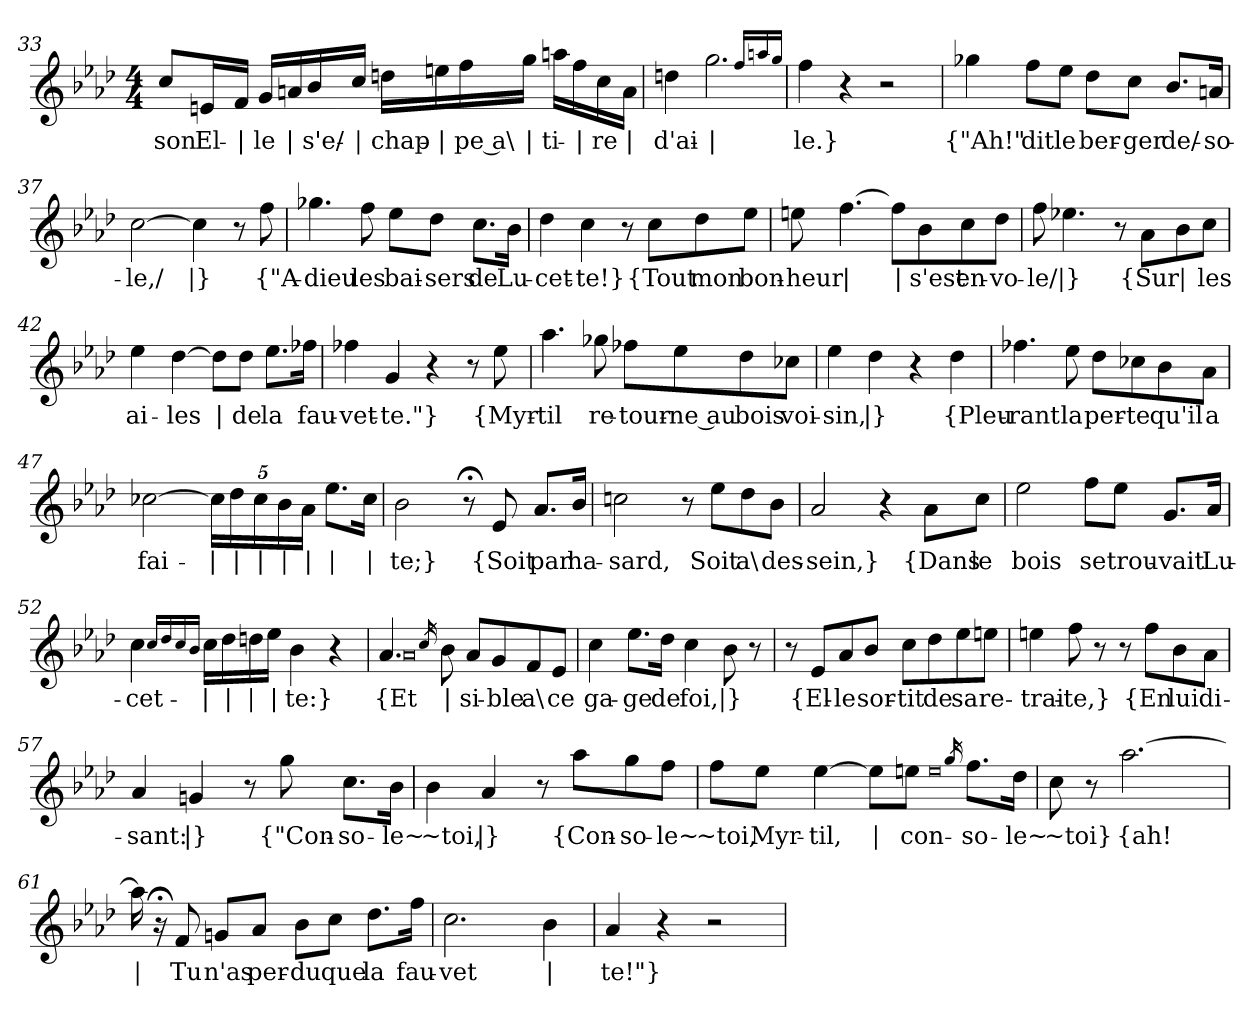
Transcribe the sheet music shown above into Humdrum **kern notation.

**kern	**text
*part1	*part1
*staff1	*staff1
!!LO:LB:g=z
*clefG2	*
*k[b-e-a-d-]	*
*M4/4	*
=33	=33
!	!LO:LY:b
8cc/L	-son
!	!LO:LY:b
16en/L	El-
!	!LO:LY:b
16f/JJ	|
!	!LO:LY:b
16g/LL	-le
!	!LO:LY:b
16an/	|
!	!LO:LY:b
16b-/	s'e/-
!	!LO:LY:b
16cc/JJ	|
!	!LO:LY:b
16ddn\LL	chap-
!	!LO:LY:b
16een\	|
!	!LO:LY:b
16ff\	-pe a\
!	!LO:LY:b
16gg\JJ	|
!	!LO:LY:b
16aan\LL	ti-
!	!LO:LY:b
16ff\	|
!	!LO:LY:b
16cc\	-re
!	!LO:LY:b
16a\JJ	|
=34	=34
!	!LO:LY:b
4ddn\	d'ai-
!	!LO:LY:b
2.gg\	|
16qff/LL	.
16qaan/	.
16qgg/JJ	.
=35	=35
!	!LO:LY:b
4ff\	-le.}
4r	.
2r	.
=36	=36
!	!LO:LY:b
4gg-X\	{"Ah!"
!	!LO:LY:b
8ff\L	dit
!	!LO:LY:b
8ee-\J	le
!	!LO:LY:b
8dd-\L	ber-
!	!LO:LY:b
8cc\J	-ger
!	!LO:LY:b
8.b-/L	de/-
!	!LO:LY:b
16an/Jk	-so-
!!LO:LB:g=z
=37	=37
!	!LO:LY:b
[2cc\	-le,/
!	!LO:LY:b
4cc\]	|}
8r	.
!	!LO:LY:b
8ff\	{"A-
=38	=38
!	!LO:LY:b
4.gg-X\	-dieu
!	!LO:LY:b
8ff\	les
!	!LO:LY:b
8ee-\L	bai-
!	!LO:LY:b
8dd-\J	-sers
!	!LO:LY:b
8.cc\L	de
!	!LO:LY:b
16b-\Jk	Lu-
=39	=39
!	!LO:LY:b
4dd-\	-cet-
!	!LO:LY:b
4cc\	-te!}
8r	.
!	!LO:LY:b
8cc\L	{Tout
!	!LO:LY:b
8dd-\	mon
!	!LO:LY:b
8ee-\J	bon-
=40	=40
!	!LO:LY:b
8een\	-heur
!	!LO:LY:b
[4.ff\	|
!	!LO:LY:b
8ff\L]	|
!	!LO:LY:b
8b-\	s'est
!	!LO:LY:b
8cc\	en-
!	!LO:LY:b
8dd-\J	-vo-
!!LO:LB:g=z
=41	=41
!	!LO:LY:b
8ff\	-le/
!	!LO:LY:b
4.ee-X\	|}
8r	.
!	!LO:LY:b
8a-\L	{Sur
!	!LO:LY:b
8b-\	|
!	!LO:LY:b
8cc\J	les
=42	=42
!	!LO:LY:b
4ee-\	ai-
!	!LO:LY:b
[4dd-\	-les
!	!LO:LY:b
8dd-\L]	|
!	!LO:LY:b
8dd-\J	de
!	!LO:LY:b
8.ee-\L	la
!	!LO:LY:b
16ff-X\Jk	fau-
=43	=43
!	!LO:LY:b
4ff-X\	-vet-
!	!LO:LY:b
4g/	-te."}
4r	.
8r	.
!	!LO:LY:b
8ee-\	{Myr-
=44	=44
!	!LO:LY:b
4.aa-\	-til
!	!LO:LY:b
8gg-X\	re-
!	!LO:LY:b
8ff-X\L	-tour-
!	!LO:LY:b
8ee-\	-ne au
!	!LO:LY:b
8dd-\	bois
!	!LO:LY:b
8cc-X\J	voi-
!!LO:PB:g=z
=45	=45
!	!LO:LY:b
4ee-\	-sin,
!	!LO:LY:b
4dd-\	|}
4r	.
!	!LO:LY:b
4dd-\	{Pleu-
=46	=46
!	!LO:LY:b
4.ff-X\	-rant
!	!LO:LY:b
8ee-\	la
!	!LO:LY:b
8dd-\L	per-
!	!LO:LY:b
8cc-X\	-te
!	!LO:LY:b
8b-\	qu'il
!	!LO:LY:b
8a-\J	a
=47	=47
!	!LO:LY:b
[2cc-X\	fai-
*Xbrackettup	*
!	!LO:LY:b
20cc-\LL]	|
!	!LO:LY:b
20dd-\	|
!	!LO:LY:b
20cc-\	|
!	!LO:LY:b
20b-\	|
!	!LO:LY:b
20a-\JJ	|
!	!LO:LY:b
8.ee-\L	|
!	!LO:LY:b
16cc-\Jk	|
=48	=48
!	!LO:LY:b
2b-\	-te;}
8r;<	.
!	!LO:LY:b
8e-/	{Soit
!	!LO:LY:b
8.a-/L	par
!	!LO:LY:b
16b-/Jk	ha-
=49	=49
!	!LO:LY:b
2ccn\	-sard,
8r	.
!	!LO:LY:b
8ee-\L	Soit
!	!LO:LY:b
8dd-\	a\
!	!LO:LY:b
8b-\J	des-
!!LO:LB:g=z
=50	=50
!	!LO:LY:b
2a-/	-sein,}
4r	.
!	!LO:LY:b
8a-\L	{Dans
!	!LO:LY:b
8cc\J	le
=51	=51
!	!LO:LY:b
2ee-\	bois
!	!LO:LY:b
8ff\L	se
!	!LO:LY:b
8ee-\J	trou-
!	!LO:LY:b
8.g/L	-vait
!	!LO:LY:b
16a-/Jk	Lu-
=52	=52
!	!LO:LY:b
4cc\	-cet-
16qcc/LL	.
16qdd-/	.
16qcc/	.
16qb-/JJ	.
!	!LO:LY:b
16cc\LL	|
!	!LO:LY:b
16dd-\	|
!	!LO:LY:b
16ddn\	|
!	!LO:LY:b
16ee-\JJ	|
!	!LO:LY:b
4b-\	-te:}
4r	.
=53	=53
!	!LO:LY:b
4.a-/	{Et
0qa-	.
16qcc/	.
!	!LO:LY:b
8b-\	|
!	!LO:LY:b
8a-/L	-si-
!	!LO:LY:b
8g/	-ble
!	!LO:LY:b
8f/	a\
!	!LO:LY:b
8e-/J	ce
!!LO:LB:g=z
=54	=54
!	!LO:LY:b
4cc\	ga-
!	!LO:LY:b
8.ee-\L	-ge
!	!LO:LY:b
16dd-\Jk	de
!	!LO:LY:b
4cc\	foi,
!	!LO:LY:b
8b-\	|}
8r	.
=55	=55
8r	.
!	!LO:LY:b
8e-/L	{El-
!	!LO:LY:b
8a-/	-le
!	!LO:LY:b
8b-/J	sor-
!	!LO:LY:b
8cc\L	-tit
!	!LO:LY:b
8dd-\	de
!	!LO:LY:b
8ee-\	sa
!	!LO:LY:b
8een\J	re-
=56	=56
!	!LO:LY:b
4een\	-trai-
!	!LO:LY:b
8ff\	-te,}
8r	.
8r	.
!	!LO:LY:b
8ff\L	{En
!	!LO:LY:b
8b-\	lui
!	!LO:LY:b
8a-\J	di-
=57	=57
!	!LO:LY:b
4a-/	-sant:
!	!LO:LY:b
4gn/	|}
8r	.
!	!LO:LY:b
8gg\	{"Con-
!	!LO:LY:b
8.cc\L	-so-
!	!LO:LY:b
16b-\Jk	-le~
!!LO:LB:g=z
=58	=58
!	!LO:LY:b
4b-\	~toi,
!	!LO:LY:b
4a-/	|}
8r	.
!	!LO:LY:b
8aa-\L	{Con-
!	!LO:LY:b
8gg\	-so-
!	!LO:LY:b
8ff\J	-le~
=59	=59
!	!LO:LY:b
8ff\L	~toi,
!	!LO:LY:b
8ee-\J	Myr-
!	!LO:LY:b
[4ee-\	-til,
!	!LO:LY:b
8ee-\L]	|
!	!LO:LY:b
8een\J	con-
0qee	.
16qgg/	.
!	!LO:LY:b
8.ff\L	-so-
!	!LO:LY:b
16dd-\Jk	-le~
=60	=60
!	!LO:LY:b
8cc\	~toi}
8r	.
!	!LO:LY:b
[2.aa-\	{ah!
=61	=61
!	!LO:LY:b
16aa-\]	|
16r;<	.
!	!LO:LY:b
8f/	Tu
!	!LO:LY:b
8gn/L	n'as
!	!LO:LY:b
8a-/J	per-
!	!LO:LY:b
8b-\L	-du
!	!LO:LY:b
8cc\J	que
!	!LO:LY:b
8.dd-\L	la
!	!LO:LY:b
16ff\Jk	fau-
!!LO:LB:g=z
=62	=62
!	!LO:LY:b
2.cc\	-vet
!	!LO:LY:b
4b-\	|
=63	=63
!	!LO:LY:b
4a-/	-te!"}
4r	.
2r	.
=	=
*-	*-
